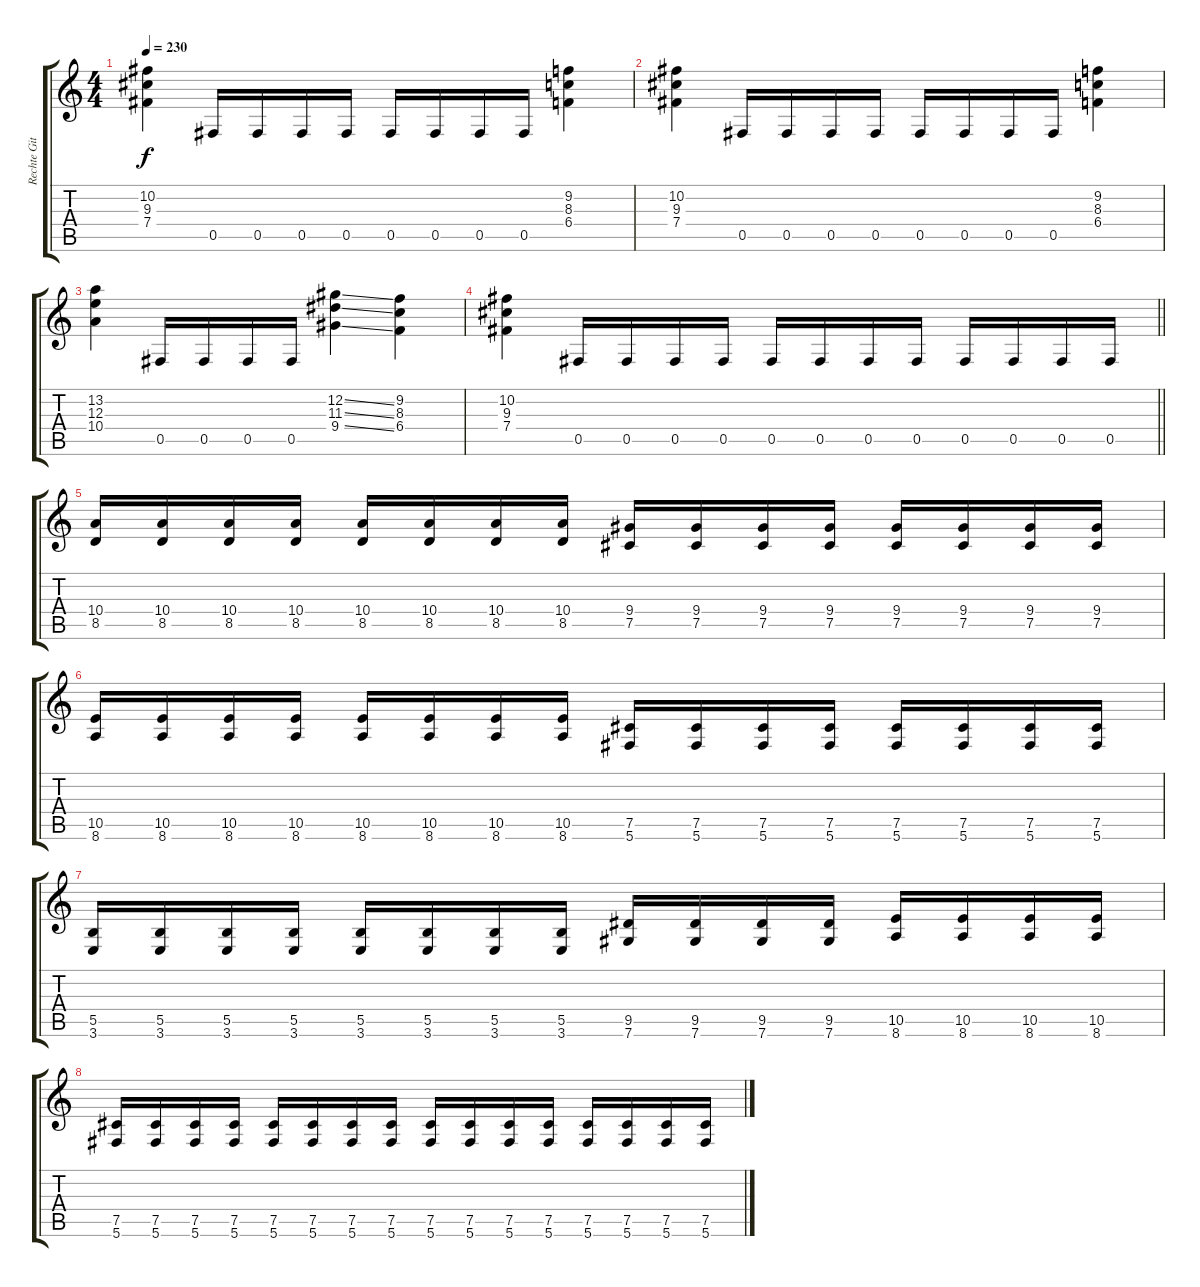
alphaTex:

\track ("Rechte Gitarre" "Rechte Git") {instrument distortionguitar}
\staff {score tabs}
\tuning (Db4 Ab3 E3 B2 Gb2 Db2) {hide}
\ts (4 4)
\tempo 230
\clef g2
\ks c
(10.2 9.3 7.4).4{dy f} 0.5.16 0.5.16 0.5.16 0.5.16 0.5.16 0.5.16 0.5.16 0.5.16 (9.2 8.3 6.4).4 |
(10.2 9.3 7.4).4 0.5.16 0.5.16 0.5.16 0.5.16 0.5.16 0.5.16 0.5.16 0.5.16 (9.2 8.3 6.4).4 |
(13.2 12.3 10.4).4 0.5.16 0.5.16 0.5.16 0.5.16 (12.2{ss} 11.3{ss} 9.4{ss}).4 (9.2 8.3 6.4).4 |
\barLineRight lightlight
(10.2 9.3 7.4).4 0.5.16 0.5.16 0.5.16 0.5.16 0.5.16 0.5.16 0.5.16 0.5.16 0.5.16 0.5.16 0.5.16 0.5.16 |
\section ("" "")
(10.4 8.5).16 (10.4 8.5).16 (10.4 8.5).16 (10.4 8.5).16 (10.4 8.5).16 (10.4 8.5).16 (10.4 8.5).16 (10.4 8.5).16 (9.4 7.5).16 (9.4 7.5).16 (9.4 7.5).16 (9.4 7.5).16 (9.4 7.5).16 (9.4 7.5).16 (9.4 7.5).16 (9.4 7.5).16 |
(10.5 8.6).16 (10.5 8.6).16 (10.5 8.6).16 (10.5 8.6).16 (10.5 8.6).16 (10.5 8.6).16 (10.5 8.6).16 (10.5 8.6).16 (7.5 5.6).16 (7.5 5.6).16 (7.5 5.6).16 (7.5 5.6).16 (7.5 5.6).16 (7.5 5.6).16 (7.5 5.6).16 (7.5 5.6).16 |
(5.5 3.6).16 (5.5 3.6).16 (5.5 3.6).16 (5.5 3.6).16 (5.5 3.6).16 (5.5 3.6).16 (5.5 3.6).16 (5.5 3.6).16 (9.5 7.6).16 (9.5 7.6).16 (9.5 7.6).16 (9.5 7.6).16 (10.5 8.6).16 (10.5 8.6).16 (10.5 8.6).16 (10.5 8.6).16 |
(7.5 5.6).16 (7.5 5.6).16 (7.5 5.6).16 (7.5 5.6).16 (7.5 5.6).16 (7.5 5.6).16 (7.5 5.6).16 (7.5 5.6).16 (7.5 5.6).16 (7.5 5.6).16 (7.5 5.6).16 (7.5 5.6).16 (7.5 5.6).16 (7.5 5.6).16 (7.5 5.6).16 (7.5 5.6).16
